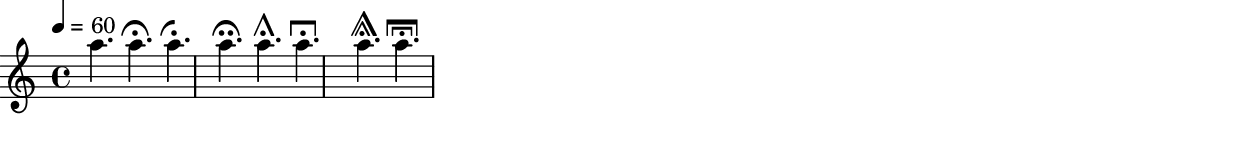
%% Generated by lilypond-book
%% Options: [exampleindent=10.16\mm,indent=0\mm,line-width=160\mm,paper-height=845.047\pt,paper-width=597.508\pt,papersize='(cons (* 597.508 pt) (* 845.047 pt))]
\include "lilypond-book-preamble.ly"


% ****************************************************************
% Start cut-&-pastable-section
% ****************************************************************

#(ly:set-option 'eps-box-padding 3.000000)



\paper {
  #(set-paper-size '(cons (* 597.508 pt) (* 845.047 pt)))
  indent = 0\mm
  line-width = 160\mm
  % offset the left padding, also add 1mm as lilypond creates cropped
  % images with a little space on the right
  line-width = #(- line-width (* mm  3.000000) (* mm 1))
}

\layout {
  
}




% ****************************************************************
% ly snippet:
% ****************************************************************
\sourcefilename "/lilypond-2.25.16/input/regression/fermata-dot-position.ly"
\sourcefileline 0
\version "2.23.12"

\header {

texidoc = "Fermatas have an appropriate distance to dots, note
heads and other articulations.

"

}

\relative c''' {
  \tempo 4 = 60
  a4.
  a4.\fermata
  a4.\henzeshortfermata
  a4.\henzelongfermata
  a4.\shortfermata
  a4.\longfermata
  a4.\veryshortfermata
  a4.\verylongfermata
}

\relative c''' {
  \tempo 4 = 60
  a4->
  a4->\fermata
  a4->\henzeshortfermata
  a4->\henzelongfermata
  a4->\shortfermata
  a4->\longfermata
  a4->\veryshortfermata
  a4->\verylongfermata
}





% ****************************************************************
% end ly snippet
% ****************************************************************
